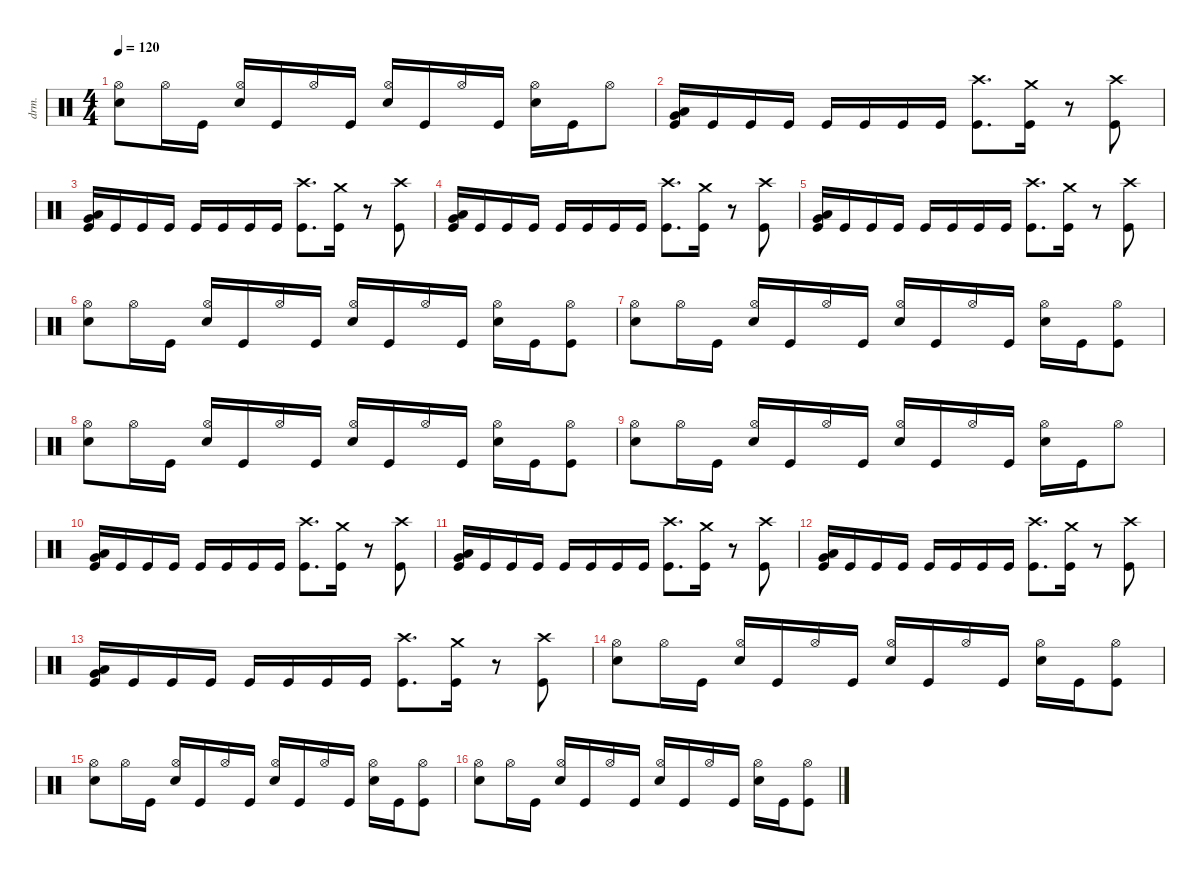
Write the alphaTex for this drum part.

\defaultSystemsLayout 4
\hideDynamics
\bracketExtendMode nobrackets
\otherSystemsTrackNameOrientation horizontal
\track ("Menza" "drm.") {instrument percussion}
\staff {score}
\articulation defaults
\ts (4 4)
\tempo 120
\clef neutral
\ks c
("Hi-Hat (open)" "Snare (hit) 2").8{dy f beam Down} "Hi-Hat (open)".16{beam Down} "Kick (hit)".16{beam Down} ("Hi-Hat (open)" "Snare (hit) 2").16{beam Up} "Kick (hit)".16{beam Up} "Hi-Hat (open)".16{beam Up} "Kick (hit)".16{beam Up} ("Hi-Hat (open)" "Snare (hit) 2").16{beam Up} "Kick (hit)".16{beam Up} "Hi-Hat (open)".16{beam Up} "Kick (hit)".16{beam Up} ("Hi-Hat (open)" "Snare (hit) 2").16{beam Down} "Kick (hit)".16{beam Down} "Hi-Hat (open)".8{beam Down} |
("Very Low Tom (hit)" "Low Floor Tom (hit)" "Kick (hit)").16{beam Up} "Kick (hit)".16{beam Up} "Kick (hit)".16{beam Up} "Kick (hit)".16{beam Up} "Kick (hit)".16{beam Up} "Kick (hit)".16{beam Up} "Kick (hit)".16{beam Up} "Kick (hit)".16{beam Up} ("Crash high (hit)" "Kick (hit)").8{d beam Down} ("Crash medium (hit)" "Kick (hit)").16{beam Down} r.8{beam Down} ("Crash high (hit)" "Kick (hit)").8{beam Down} |
("Very Low Tom (hit)" "Low Floor Tom (hit)" "Kick (hit)").16{beam Up} "Kick (hit)".16{beam Up} "Kick (hit)".16{beam Up} "Kick (hit)".16{beam Up} "Kick (hit)".16{beam Up} "Kick (hit)".16{beam Up} "Kick (hit)".16{beam Up} "Kick (hit)".16{beam Up} ("Crash high (hit)" "Kick (hit)").8{d beam Down} ("Crash medium (hit)" "Kick (hit)").16{beam Down} r.8{beam Down} ("Crash high (hit)" "Kick (hit)").8{beam Down} |
("Very Low Tom (hit)" "Low Floor Tom (hit)" "Kick (hit)").16{beam Up} "Kick (hit)".16{beam Up} "Kick (hit)".16{beam Up} "Kick (hit)".16{beam Up} "Kick (hit)".16{beam Up} "Kick (hit)".16{beam Up} "Kick (hit)".16{beam Up} "Kick (hit)".16{beam Up} ("Crash high (hit)" "Kick (hit)").8{d beam Down} ("Crash medium (hit)" "Kick (hit)").16{beam Down} r.8{beam Down} ("Crash high (hit)" "Kick (hit)").8{beam Down} |
("Very Low Tom (hit)" "Low Floor Tom (hit)" "Kick (hit)").16{beam Up} "Kick (hit)".16{beam Up} "Kick (hit)".16{beam Up} "Kick (hit)".16{beam Up} "Kick (hit)".16{beam Up} "Kick (hit)".16{beam Up} "Kick (hit)".16{beam Up} "Kick (hit)".16{beam Up} ("Crash high (hit)" "Kick (hit)").8{d beam Down} ("Crash medium (hit)" "Kick (hit)").16{beam Down} r.8{beam Down} ("Crash high (hit)" "Kick (hit)").8{beam Down} |
("Hi-Hat (open)" "Snare (hit) 2").8{beam Down} "Hi-Hat (open)".16{beam Down} "Kick (hit)".16{beam Down} ("Hi-Hat (open)" "Snare (hit) 2").16{beam Up} "Kick (hit)".16{beam Up} "Hi-Hat (open)".16{beam Up} "Kick (hit)".16{beam Up} ("Hi-Hat (open)" "Snare (hit) 2").16{beam Up} "Kick (hit)".16{beam Up} "Hi-Hat (open)".16{beam Up} "Kick (hit)".16{beam Up} ("Hi-Hat (open)" "Snare (hit) 2").16{beam Down} "Kick (hit)".16{beam Down} ("Hi-Hat (open)" "Kick (hit)").8{beam Down} |
("Hi-Hat (open)" "Snare (hit) 2").8{beam Down} "Hi-Hat (open)".16{beam Down} "Kick (hit)".16{beam Down} ("Hi-Hat (open)" "Snare (hit) 2").16{beam Up} "Kick (hit)".16{beam Up} "Hi-Hat (open)".16{beam Up} "Kick (hit)".16{beam Up} ("Hi-Hat (open)" "Snare (hit) 2").16{beam Up} "Kick (hit)".16{beam Up} "Hi-Hat (open)".16{beam Up} "Kick (hit)".16{beam Up} ("Hi-Hat (open)" "Snare (hit) 2").16{beam Down} "Kick (hit)".16{beam Down} ("Hi-Hat (open)" "Kick (hit)").8{beam Down} |
("Hi-Hat (open)" "Snare (hit) 2").8{beam Down} "Hi-Hat (open)".16{beam Down} "Kick (hit)".16{beam Down} ("Hi-Hat (open)" "Snare (hit) 2").16{beam Up} "Kick (hit)".16{beam Up} "Hi-Hat (open)".16{beam Up} "Kick (hit)".16{beam Up} ("Hi-Hat (open)" "Snare (hit) 2").16{beam Up} "Kick (hit)".16{beam Up} "Hi-Hat (open)".16{beam Up} "Kick (hit)".16{beam Up} ("Hi-Hat (open)" "Snare (hit) 2").16{beam Down} "Kick (hit)".16{beam Down} ("Hi-Hat (open)" "Kick (hit)").8{beam Down} |
("Hi-Hat (open)" "Snare (hit) 2").8{beam Down} "Hi-Hat (open)".16{beam Down} "Kick (hit)".16{beam Down} ("Hi-Hat (open)" "Snare (hit) 2").16{beam Up} "Kick (hit)".16{beam Up} "Hi-Hat (open)".16{beam Up} "Kick (hit)".16{beam Up} ("Hi-Hat (open)" "Snare (hit) 2").16{beam Up} "Kick (hit)".16{beam Up} "Hi-Hat (open)".16{beam Up} "Kick (hit)".16{beam Up} ("Hi-Hat (open)" "Snare (hit) 2").16{beam Down} "Kick (hit)".16{beam Down} "Hi-Hat (open)".8{beam Down} |
("Very Low Tom (hit)" "Low Floor Tom (hit)" "Kick (hit)").16{beam Up} "Kick (hit)".16{beam Up} "Kick (hit)".16{beam Up} "Kick (hit)".16{beam Up} "Kick (hit)".16{beam Up} "Kick (hit)".16{beam Up} "Kick (hit)".16{beam Up} "Kick (hit)".16{beam Up} ("Crash high (hit)" "Kick (hit)").8{d beam Down} ("Crash medium (hit)" "Kick (hit)").16{beam Down} r.8{beam Down} ("Crash high (hit)" "Kick (hit)").8{beam Down} |
("Very Low Tom (hit)" "Low Floor Tom (hit)" "Kick (hit)").16{beam Up} "Kick (hit)".16{beam Up} "Kick (hit)".16{beam Up} "Kick (hit)".16{beam Up} "Kick (hit)".16{beam Up} "Kick (hit)".16{beam Up} "Kick (hit)".16{beam Up} "Kick (hit)".16{beam Up} ("Crash high (hit)" "Kick (hit)").8{d beam Down} ("Crash medium (hit)" "Kick (hit)").16{beam Down} r.8{beam Down} ("Crash high (hit)" "Kick (hit)").8{beam Down} |
("Very Low Tom (hit)" "Low Floor Tom (hit)" "Kick (hit)").16{beam Up} "Kick (hit)".16{beam Up} "Kick (hit)".16{beam Up} "Kick (hit)".16{beam Up} "Kick (hit)".16{beam Up} "Kick (hit)".16{beam Up} "Kick (hit)".16{beam Up} "Kick (hit)".16{beam Up} ("Crash high (hit)" "Kick (hit)").8{d beam Down} ("Crash medium (hit)" "Kick (hit)").16{beam Down} r.8{beam Down} ("Crash high (hit)" "Kick (hit)").8{beam Down} |
("Very Low Tom (hit)" "Low Floor Tom (hit)" "Kick (hit)").16{beam Up} "Kick (hit)".16{beam Up} "Kick (hit)".16{beam Up} "Kick (hit)".16{beam Up} "Kick (hit)".16{beam Up} "Kick (hit)".16{beam Up} "Kick (hit)".16{beam Up} "Kick (hit)".16{beam Up} ("Crash high (hit)" "Kick (hit)").8{d beam Down} ("Crash medium (hit)" "Kick (hit)").16{beam Down} r.8{beam Down} ("Crash high (hit)" "Kick (hit)").8{beam Down} |
("Hi-Hat (open)" "Snare (hit) 2").8{beam Down} "Hi-Hat (open)".16{beam Down} "Kick (hit)".16{beam Down} ("Hi-Hat (open)" "Snare (hit) 2").16{beam Up} "Kick (hit)".16{beam Up} "Hi-Hat (open)".16{beam Up} "Kick (hit)".16{beam Up} ("Hi-Hat (open)" "Snare (hit) 2").16{beam Up} "Kick (hit)".16{beam Up} "Hi-Hat (open)".16{beam Up} "Kick (hit)".16{beam Up} ("Hi-Hat (open)" "Snare (hit) 2").16{beam Down} "Kick (hit)".16{beam Down} ("Hi-Hat (open)" "Kick (hit)").8{beam Down} |
("Hi-Hat (open)" "Snare (hit) 2").8{beam Down} "Hi-Hat (open)".16{beam Down} "Kick (hit)".16{beam Down} ("Hi-Hat (open)" "Snare (hit) 2").16{beam Up} "Kick (hit)".16{beam Up} "Hi-Hat (open)".16{beam Up} "Kick (hit)".16{beam Up} ("Hi-Hat (open)" "Snare (hit) 2").16{beam Up} "Kick (hit)".16{beam Up} "Hi-Hat (open)".16{beam Up} "Kick (hit)".16{beam Up} ("Hi-Hat (open)" "Snare (hit) 2").16{beam Down} "Kick (hit)".16{beam Down} ("Hi-Hat (open)" "Kick (hit)").8{beam Down} |
("Hi-Hat (open)" "Snare (hit) 2").8{beam Down} "Hi-Hat (open)".16{beam Down} "Kick (hit)".16{beam Down} ("Hi-Hat (open)" "Snare (hit) 2").16{beam Up} "Kick (hit)".16{beam Up} "Hi-Hat (open)".16{beam Up} "Kick (hit)".16{beam Up} ("Hi-Hat (open)" "Snare (hit) 2").16{beam Up} "Kick (hit)".16{beam Up} "Hi-Hat (open)".16{beam Up} "Kick (hit)".16{beam Up} ("Hi-Hat (open)" "Snare (hit) 2").16{beam Down} "Kick (hit)".16{beam Down} ("Hi-Hat (open)" "Kick (hit)").8{beam Down}
